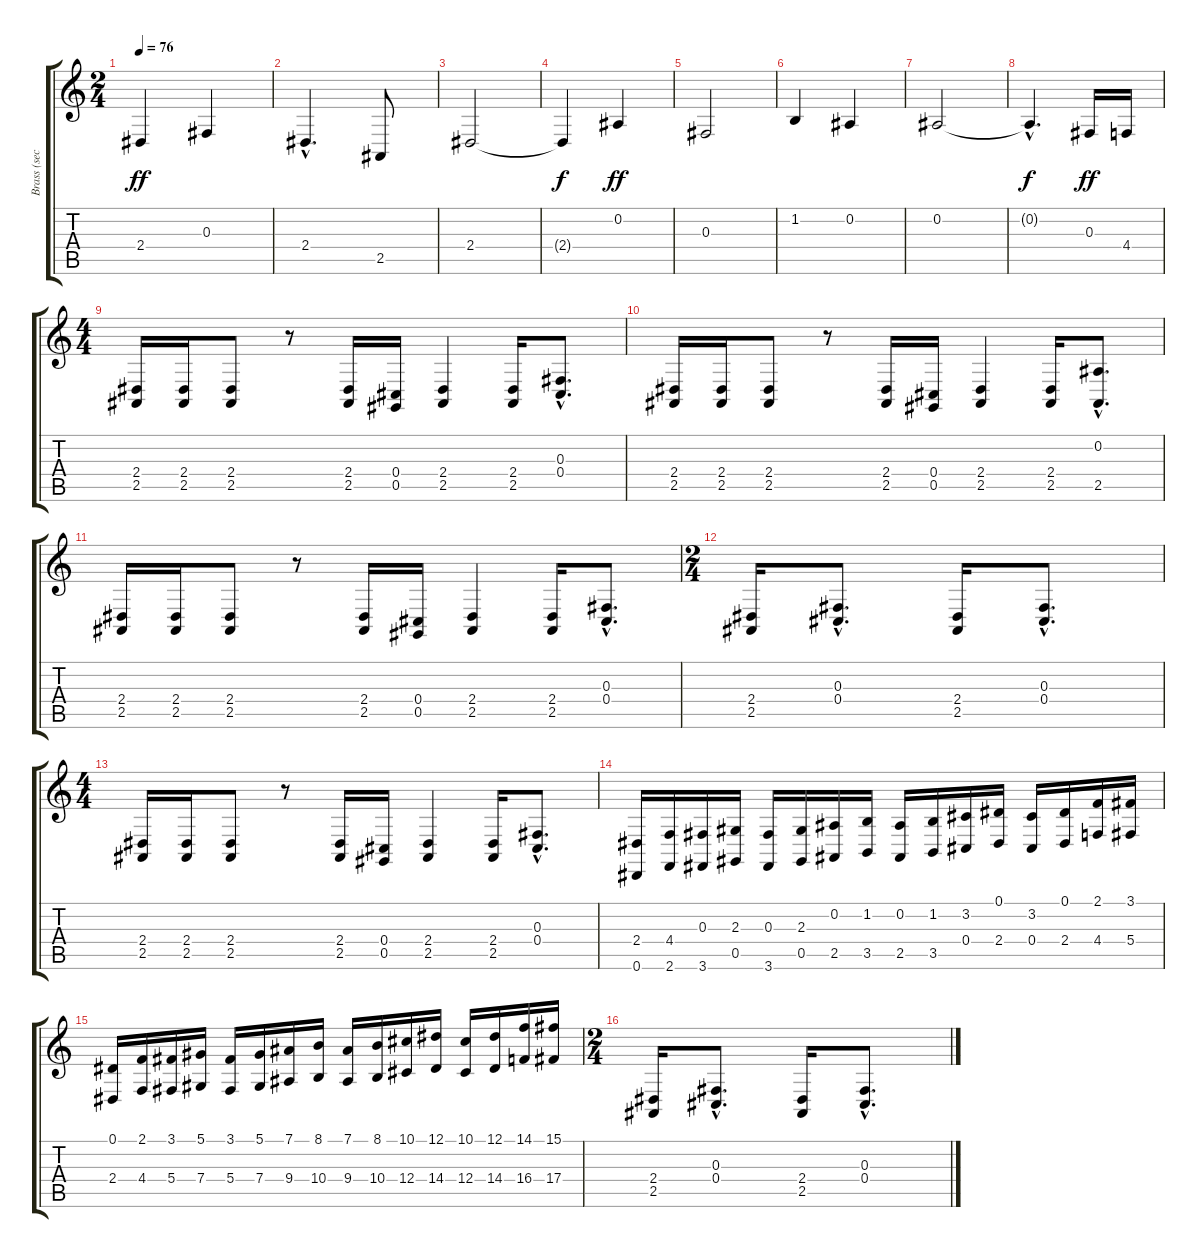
\track ("Brass (section)" "Brass (sec") {instrument brasssection}
\staff {score tabs}
\tuning (Eb4 Bb3 Gb3 Db3 Ab2 Eb2) {hide}
\ts (2 4)
\tempo 76
\clef g2
\ks c
2.4.4{dy ff} 0.3.4 |
2.4{hac}.4{d} 2.5.8 |
2.4.2 |
2.4{t}.4{dy f} 0.2.4{dy ff} |
0.3.2 |
1.2.4 0.2.4 |
0.2.2 |
0.2{hac t}.4{d dy f} 0.3.16{dy ff} 4.4.16 |
\ts (4 4)
(2.4 2.5).16 (2.4 2.5).16 (2.4 2.5).8 r.8 (2.4 2.5).16 (0.4 0.5).16 (2.4 2.5).4 (2.4 2.5).16 (0.3{hac} 0.4{hac}).8{d} |
(2.4 2.5).16 (2.4 2.5).16 (2.4 2.5).8 r.8 (2.4 2.5).16 (0.4 0.5).16 (2.4 2.5).4 (2.4 2.5).16 (0.2{hac} 2.5{hac}).8{d} |
(2.4 2.5).16 (2.4 2.5).16 (2.4 2.5).8 r.8 (2.4 2.5).16 (0.4 0.5).16 (2.4 2.5).4 (2.4 2.5).16 (0.3{hac} 0.4{hac}).8{d} |
\ts (2 4)
(2.4 2.5).16 (0.3{hac} 0.4{hac}).8{d} (2.4 2.5).16 (0.3{hac} 0.4{hac}).8{d} |
\ts (4 4)
(2.4 2.5).16 (2.4 2.5).16 (2.4 2.5).8 r.8 (2.4 2.5).16 (0.4 0.5).16 (2.4 2.5).4 (2.4 2.5).16 (0.3{hac} 0.4{hac}).8{d} |
(2.4 0.6).16 (4.4 2.6).16 (0.3 3.6).16 (2.3 0.5).16 (0.3 3.6).16 (2.3 0.5).16 (0.2 2.5).16 (1.2 3.5).16 (0.2 2.5).16 (1.2 3.5).16 (3.2 0.4).16 (0.1 2.4).16 (3.2 0.4).16 (0.1 2.4).16 (2.1 4.4).16 (3.1 5.4).16 |
(0.1 2.4).16 (2.1 4.4).16 (3.1 5.4).16 (5.1 7.4).16 (3.1 5.4).16 (5.1 7.4).16 (7.1 9.4).16 (8.1 10.4).16 (7.1 9.4).16 (8.1 10.4).16 (10.1 12.4).16 (12.1 14.4).16 (10.1 12.4).16 (12.1 14.4).16 (14.1 16.4).16 (15.1 17.4).16 |
\ts (2 4)
(2.4 2.5).16 (0.3{hac} 0.4{hac}).8{d} (2.4 2.5).16 (0.3{hac} 0.4{hac}).8{d}
